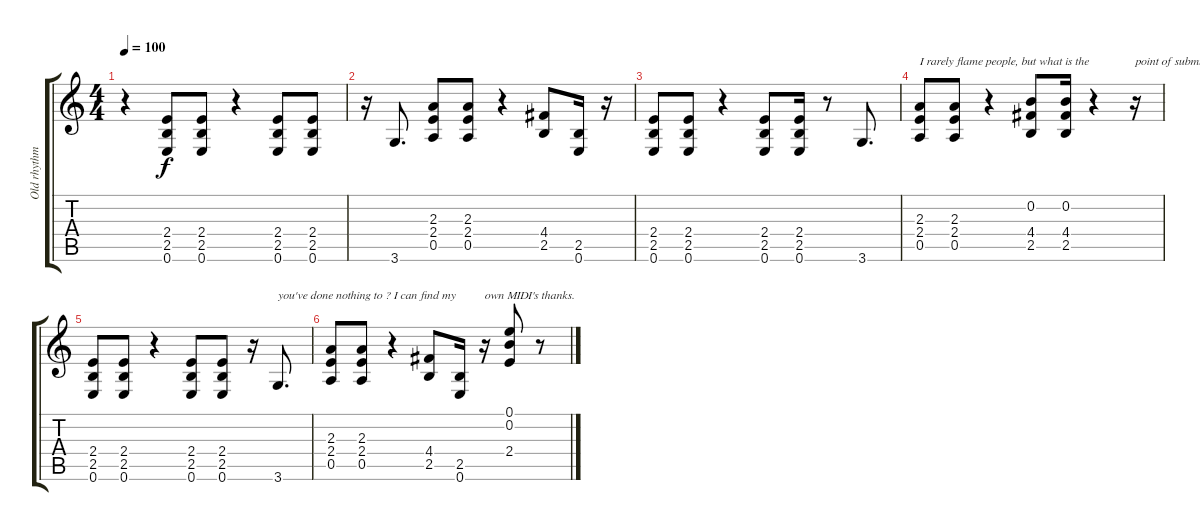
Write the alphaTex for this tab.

\track ("Old rhythm track" "Old rhythm") {instrument acousticguitarnylon}
\staff {score tabs}
\tuning (E4 B3 G3 D3 A2 E2) {hide}
\ts (4 4)
\tempo 100
\clef g2
\ks c
r.4{dy f} (2.4 2.5 0.6).8 (2.4 2.5 0.6).8 r.4 (2.4 2.5 0.6).8 (2.4 2.5 0.6).8 |
r.16 3.6.8{d} (2.3 2.4 0.5).8 (2.3 2.4 0.5).8 r.4 (4.4 2.5).8 (2.5 0.6).16 r.16 |
(2.4 2.5 0.6).8 (2.4 2.5 0.6).8 r.4 (2.4 2.5 0.6).8 (2.4 2.5 0.6).16 r.8 3.6.8{d} |
(2.3 2.4 0.5).8{txt "I rarely flame people, but what is the "} (2.3 2.4 0.5).8 r.4 (0.2 4.4 2.5).8 (0.2 4.4 2.5).16 r.4 r.16{txt "point of submitting a MIDI import that"} |
(2.4 2.5 0.6).8 (2.4 2.5 0.6).8 r.4 (2.4 2.5 0.6).8 (2.4 2.5 0.6).8 r.16 3.6.8{d txt "you've done nothing to ? I can find my "} |
(2.3 2.4 0.5).8 (2.3 2.4 0.5).8 r.4 (4.4 2.5).8 (2.5 0.6).16 r.16{txt "own MIDI's thanks."} (0.1 0.2 2.4).8 r.8
